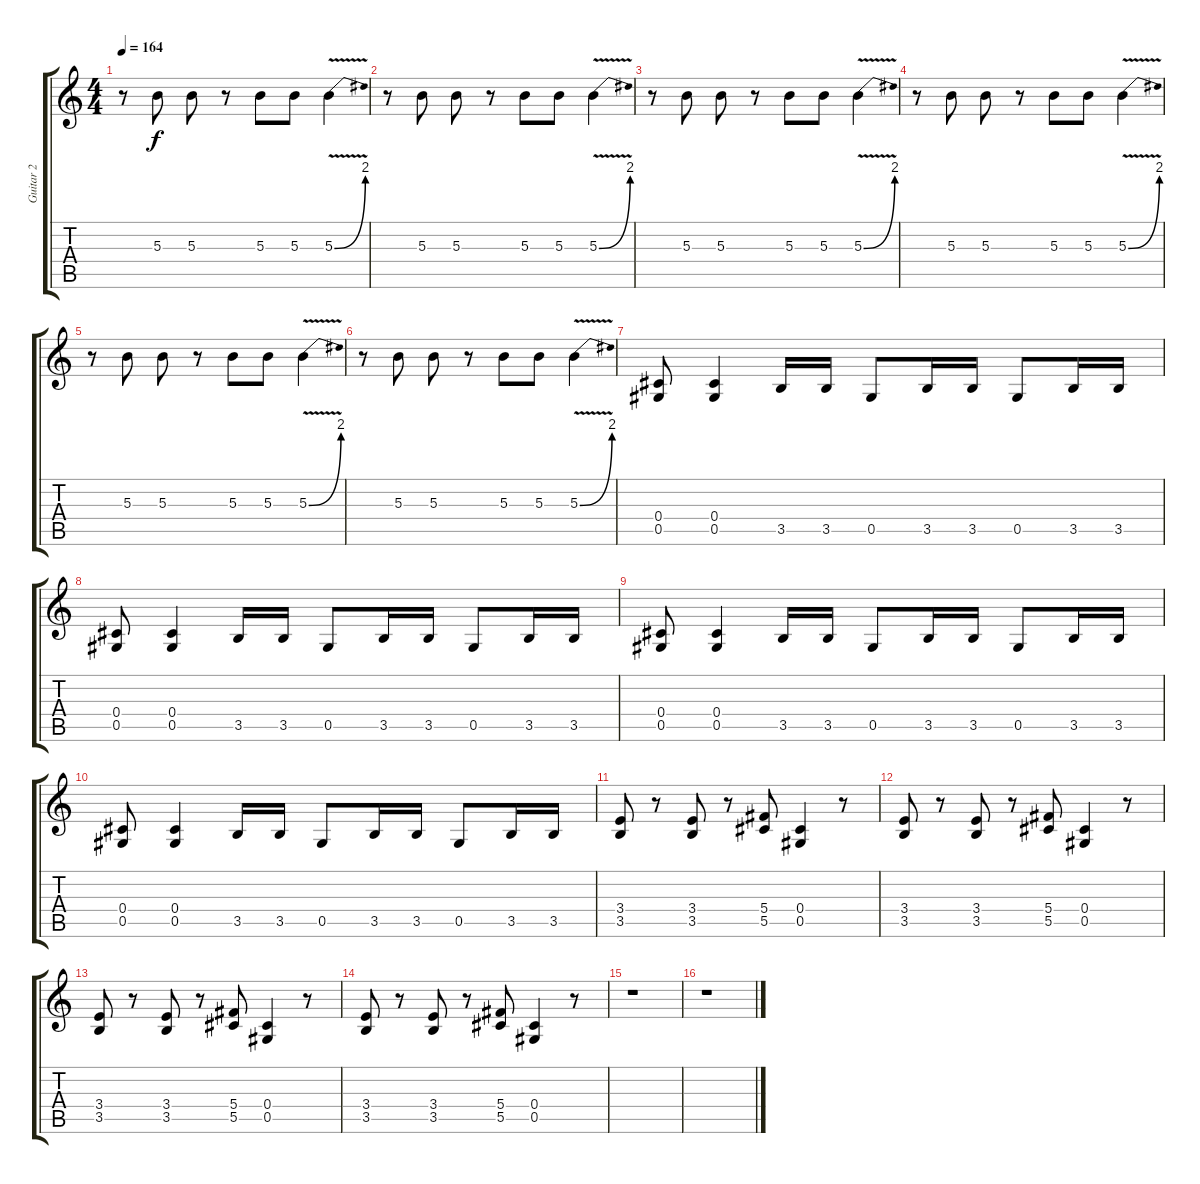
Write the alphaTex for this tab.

\track ("Guitar 2" "Guitar 2") {instrument distortionguitar}
\staff {score tabs}
\tuning (Eb4 Bb3 Gb3 Db3 Ab2 Eb2) {hide}
\ts (4 4)
\tempo 164
\clef g2
\ks c
r.8{dy f} 5.3.8 5.3.8 r.8 5.3.8 5.3.8 5.3{be (bend 0 0 60 8) v}.4 |
r.8 5.3.8 5.3.8 r.8 5.3.8 5.3.8 5.3{be (bend 0 0 60 8) v}.4 |
r.8 5.3.8 5.3.8 r.8 5.3.8 5.3.8 5.3{be (bend 0 0 60 8) v}.4 |
r.8 5.3.8 5.3.8 r.8 5.3.8 5.3.8 5.3{be (bend 0 0 60 8) v}.4 |
r.8 5.3.8 5.3.8 r.8 5.3.8 5.3.8 5.3{be (bend 0 0 60 8) v}.4 |
r.8 5.3.8 5.3.8 r.8 5.3.8 5.3.8 5.3{be (bend 0 0 60 8) v}.4 |
(0.4 0.5).8 (0.4 0.5).4 3.5.16 3.5.16 0.5.8 3.5.16 3.5.16 0.5.8 3.5.16 3.5.16 |
(0.4 0.5).8 (0.4 0.5).4 3.5.16 3.5.16 0.5.8 3.5.16 3.5.16 0.5.8 3.5.16 3.5.16 |
(0.4 0.5).8 (0.4 0.5).4 3.5.16 3.5.16 0.5.8 3.5.16 3.5.16 0.5.8 3.5.16 3.5.16 |
(0.4 0.5).8 (0.4 0.5).4 3.5.16 3.5.16 0.5.8 3.5.16 3.5.16 0.5.8 3.5.16 3.5.16 |
(3.4 3.5).8 r.8 (3.4 3.5).8 r.8 (5.4 5.5).8 (0.4 0.5).4 r.8 |
(3.4 3.5).8 r.8 (3.4 3.5).8 r.8 (5.4 5.5).8 (0.4 0.5).4 r.8 |
(3.4 3.5).8 r.8 (3.4 3.5).8 r.8 (5.4 5.5).8 (0.4 0.5).4 r.8 |
(3.4 3.5).8 r.8 (3.4 3.5).8 r.8 (5.4 5.5).8 (0.4 0.5).4 r.8 |
r.1 |
r.1
